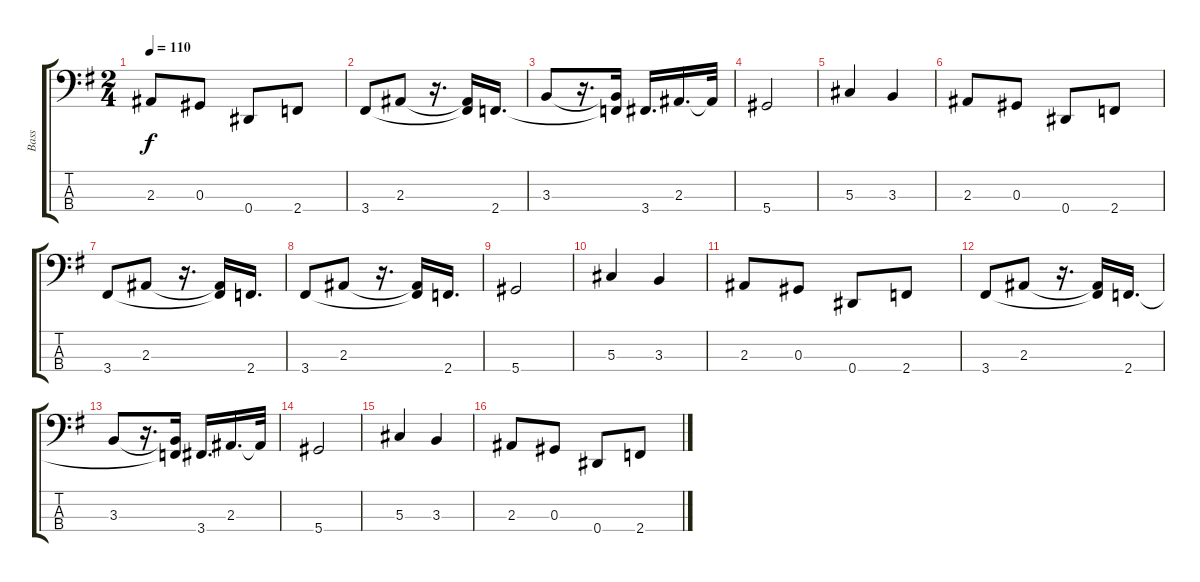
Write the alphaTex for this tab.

\track ("Bass" "Bass") {instrument slapbass2}
\staff {score tabs}
\tuning (Gb2 Db2 Ab1 Eb1) {hide}
\ts (2 4)
\tempo 110
\clef f4
\ks g
2.3.8{dy f} 0.3.8 0.4.8 2.4.8 |
3.4.8 2.3.8 r.16{d} (2.3{t} 3.4{t}).16 2.4.16{d} |
3.3.8 r.16{d} (3.3{t} 2.4{t}).16 3.4.16{d} 2.3.16{d} 2.3{t}.32 |
5.4.2 |
5.3.4 3.3.4 |
2.3.8 0.3.8 0.4.8 2.4.8 |
3.4.8 2.3.8 r.16{d} (2.3{t} 3.4{t}).16 2.4.16{d} |
3.4.8 2.3.8 r.16{d} (2.3{t} 3.4{t}).16 2.4.16{d} |
5.4.2 |
5.3.4 3.3.4 |
2.3.8 0.3.8 0.4.8 2.4.8 |
3.4.8 2.3.8 r.16{d} (2.3{t} 3.4{t}).16 2.4.16{d} |
3.3.8 r.16{d} (3.3{t} 2.4{t}).16 3.4.16{d} 2.3.16{d} 2.3{t}.32 |
5.4.2 |
5.3.4 3.3.4 |
2.3.8 0.3.8 0.4.8 2.4.8
